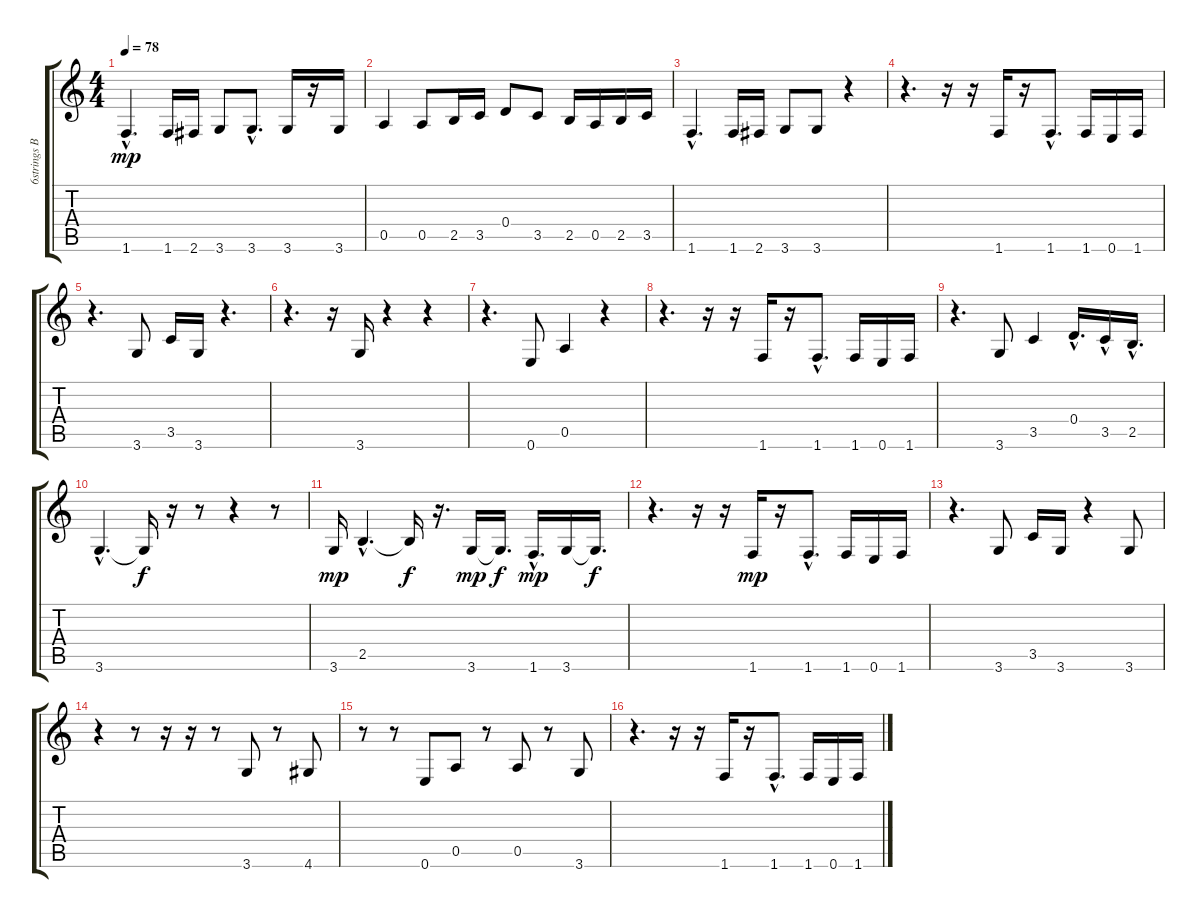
\track ("6strings Bass" "6strings B") {instrument electricbasspick}
\staff {score tabs}
\tuning (E4 B3 G3 D3 A2 E2) {hide}
\ts (4 4)
\tempo 78
\clef g2
\ks c
1.6{hac}.4{d dy mp} 1.6.16 2.6.16 3.6.8 3.6{hac}.8{d} 3.6.16 r.16 3.6.16 |
0.5.4 0.5.8 2.5.16 3.5.16 0.4.8 3.5.8 2.5.16 0.5.16 2.5.16 3.5.16 |
1.6{hac}.4{d} 1.6.16 2.6.16 3.6.8 3.6.8 r.4 |
r.4{d} r.16 r.16 1.6.16 r.16 1.6{hac}.8{d} 1.6.16 0.6.16 1.6.16 |
r.4{d} 3.6.8 3.5.16 3.6.16 r.4{d} |
r.4{d} r.16 3.6.16 r.4 r.4 |
r.4{d} 0.6.8 0.5.4 r.4 |
r.4{d} r.16 r.16 1.6.16 r.16 1.6{hac}.8{d} 1.6.16 0.6.16 1.6.16 |
r.4{d} 3.6.8 3.5.4 0.4{hac}.16{d} 3.5{hac}.16 2.5{hac}.16{d} |
3.6{hac}.4{d} 3.6{t}.16{dy f} r.16 r.8 r.4 r.8 |
3.6.16{dy mp} 2.5{hac}.4{d} 2.5{t}.16{dy f} r.16{d} 3.6.16{dy mp} 3.6{t}.16{d dy f} 1.6{hac}.16{d dy mp} 3.6.16 3.6{t}.16{d dy f} |
r.4{d} r.16 r.16 1.6.16{dy mp} r.16 1.6{hac}.8{d} 1.6.16 0.6.16 1.6.16 |
r.4{d} 3.6.8 3.5.16 3.6.16 r.4 3.6.8 |
r.4 r.8 r.16 r.16 r.8 3.6.8 r.8 4.6.8 |
r.8 r.8 0.6.8 0.5.8 r.8 0.5.8 r.8 3.6.8 |
r.4{d} r.16 r.16 1.6.16 r.16 1.6{hac}.8{d} 1.6.16 0.6.16 1.6.16
